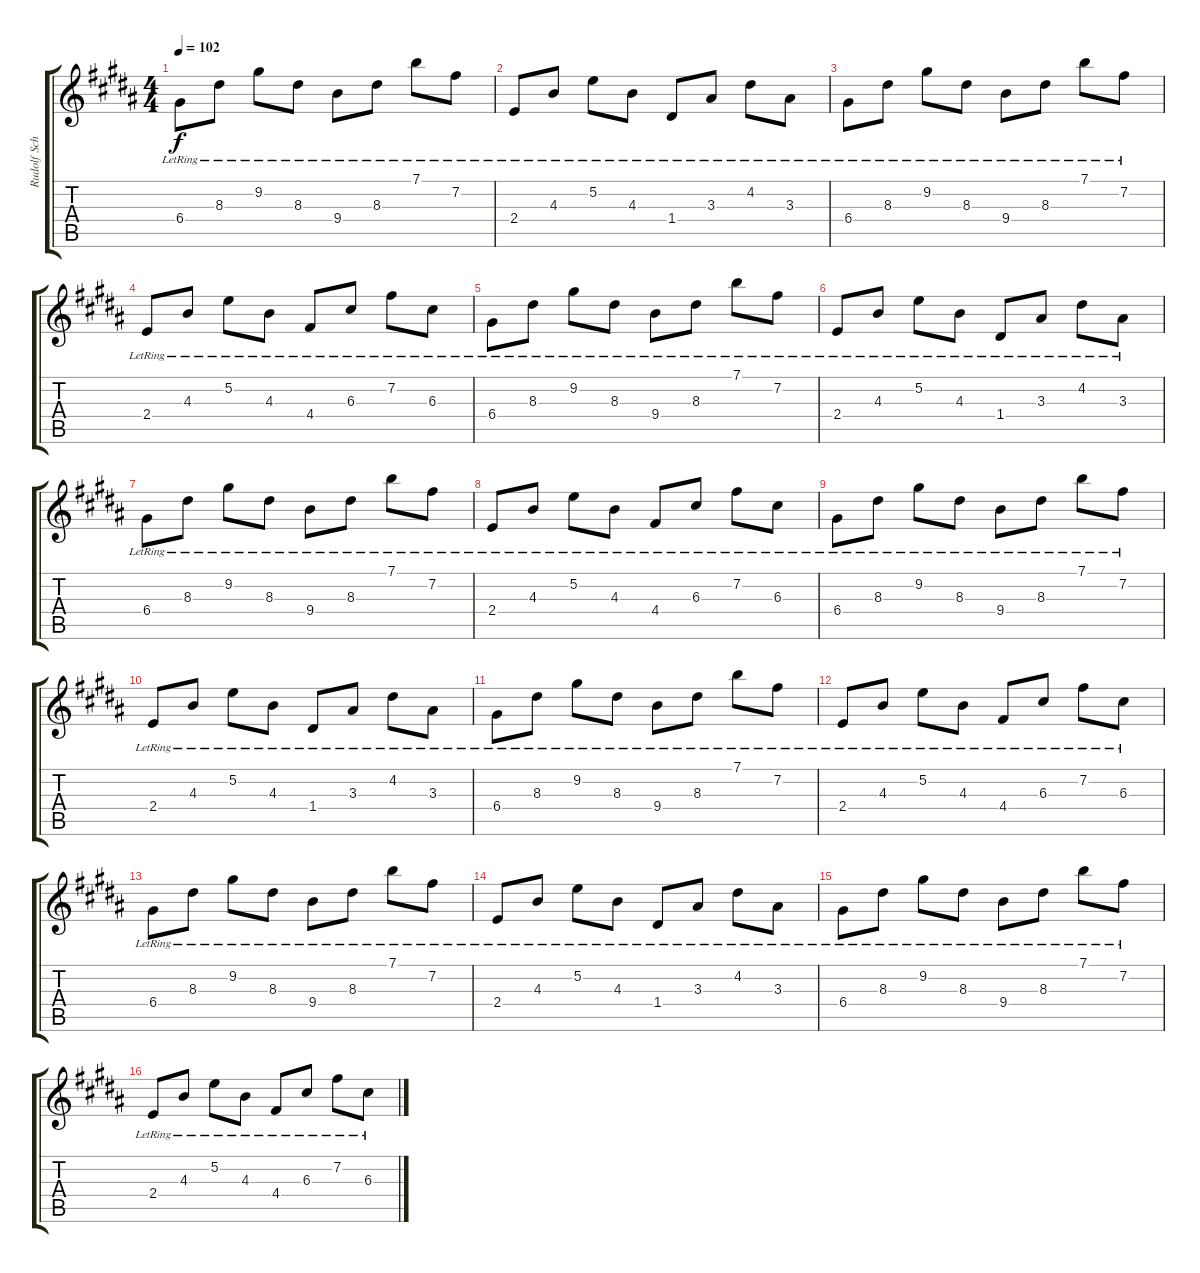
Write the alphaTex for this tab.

\track ("Rudolf Schenker" "Rudolf Sch") {instrument electricguitarclean}
\staff {score tabs}
\tuning (E4 B3 G3 D3 A2 E2) {hide}
\ts (4 4)
\tempo 102
\clef g2
\ks b
6.4{lr}.8{dy f instrument electricguitarclean} 8.3{lr}.8 9.2{lr}.8 8.3{lr}.8 9.4{lr}.8 8.3{lr}.8 7.1{lr}.8 7.2{lr}.8 |
2.4{lr}.8 4.3{lr}.8 5.2{lr}.8 4.3{lr}.8 1.4{lr}.8 3.3{lr}.8 4.2{lr}.8 3.3{lr}.8 |
6.4{lr}.8 8.3{lr}.8 9.2{lr}.8 8.3{lr}.8 9.4{lr}.8 8.3{lr}.8 7.1{lr}.8 7.2{lr}.8 |
2.4{lr}.8 4.3{lr}.8 5.2{lr}.8 4.3{lr}.8 4.4{lr}.8 6.3{lr}.8 7.2{lr}.8 6.3{lr}.8 |
6.4{lr}.8 8.3{lr}.8 9.2{lr}.8 8.3{lr}.8 9.4{lr}.8 8.3{lr}.8 7.1{lr}.8 7.2{lr}.8 |
2.4{lr}.8 4.3{lr}.8 5.2{lr}.8 4.3{lr}.8 1.4{lr}.8 3.3{lr}.8 4.2{lr}.8 3.3{lr}.8 |
6.4{lr}.8 8.3{lr}.8 9.2{lr}.8 8.3{lr}.8 9.4{lr}.8 8.3{lr}.8 7.1{lr}.8 7.2{lr}.8 |
2.4{lr}.8 4.3{lr}.8 5.2{lr}.8 4.3{lr}.8 4.4{lr}.8 6.3{lr}.8 7.2{lr}.8 6.3{lr}.8 |
6.4{lr}.8 8.3{lr}.8 9.2{lr}.8 8.3{lr}.8 9.4{lr}.8 8.3{lr}.8 7.1{lr}.8 7.2{lr}.8 |
2.4{lr}.8 4.3{lr}.8 5.2{lr}.8 4.3{lr}.8 1.4{lr}.8 3.3{lr}.8 4.2{lr}.8 3.3{lr}.8 |
6.4{lr}.8 8.3{lr}.8 9.2{lr}.8 8.3{lr}.8 9.4{lr}.8 8.3{lr}.8 7.1{lr}.8 7.2{lr}.8 |
2.4{lr}.8 4.3{lr}.8 5.2{lr}.8 4.3{lr}.8 4.4{lr}.8 6.3{lr}.8 7.2{lr}.8 6.3{lr}.8 |
6.4{lr}.8 8.3{lr}.8 9.2{lr}.8 8.3{lr}.8 9.4{lr}.8 8.3{lr}.8 7.1{lr}.8 7.2{lr}.8 |
2.4{lr}.8 4.3{lr}.8 5.2{lr}.8 4.3{lr}.8 1.4{lr}.8 3.3{lr}.8 4.2{lr}.8 3.3{lr}.8 |
6.4{lr}.8 8.3{lr}.8 9.2{lr}.8 8.3{lr}.8 9.4{lr}.8 8.3{lr}.8 7.1{lr}.8 7.2{lr}.8 |
2.4{lr}.8 4.3{lr}.8 5.2{lr}.8 4.3{lr}.8 4.4{lr}.8 6.3{lr}.8 7.2{lr}.8 6.3{lr}.8
